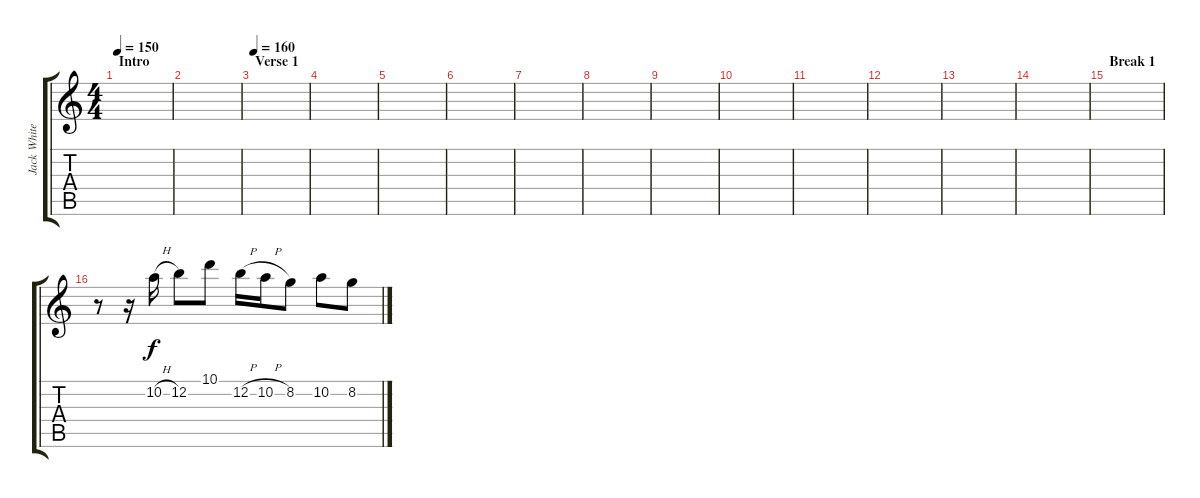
\track ("Jack White - Lead Guitar" "Jack White") {instrument distortionguitar}
\staff {score tabs}
\tuning (E4 B3 G3 D3 A2 E2) {hide}
\ts (4 4)
\section ("" "Intro")
\tempo 150
\clef g2
\ks c
|
|
\section ("" "Verse 1")
\tempo 160
|
|
|
|
|
|
|
|
|
|
|
|
\section ("" "Break 1")
|
r.8 r.16 10.2{h}.16 12.2.8 10.1.8 12.2{h}.16 10.2{h}.16 8.2.8 10.2.8 8.2.8
